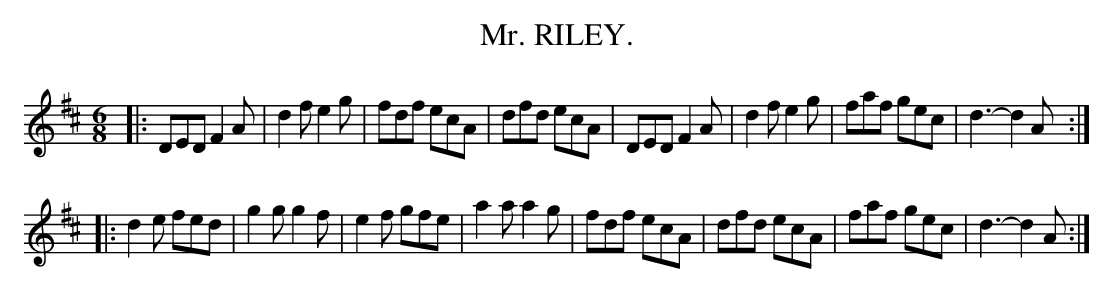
X:1
T: Mr. RILEY.
M: 6/8
L: 1/8
K: D
|:\
DED F2A | d2f e2g | fdf ecA | dfd ecA |\
DED F2A | d2f e2g | faf gec | d3- d2A :|
|:\
d2e fed | g2g g2f | e2f gfe | a2a a2g |\
fdf ecA | dfd ecA | faf gec | d3- d2A :|
